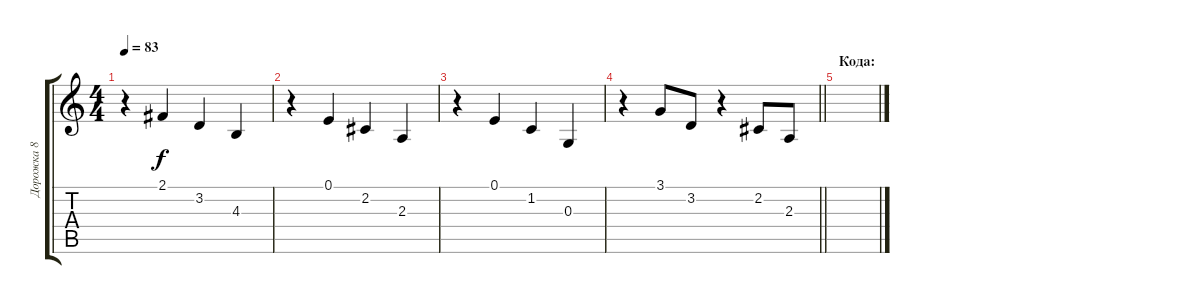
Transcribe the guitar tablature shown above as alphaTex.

\track ("Дорожка 8" "Дорожка 8") {instrument flute}
\staff {score tabs}
\tuning (E4 B3 G3 D3 A2 E2) {hide}
\ts (4 4)
\tempo 83
\clef g2
\ks c
r.4{dy f} 2.1.4 3.2.4 4.3.4 |
r.4 0.1.4 2.2.4 2.3.4 |
r.4 0.1.4 1.2.4 0.3.4 |
\barLineRight lightlight
r.4 3.1.8 3.2.8 r.4 2.2.8 2.3.8 |
\section ("" "Кода:")
